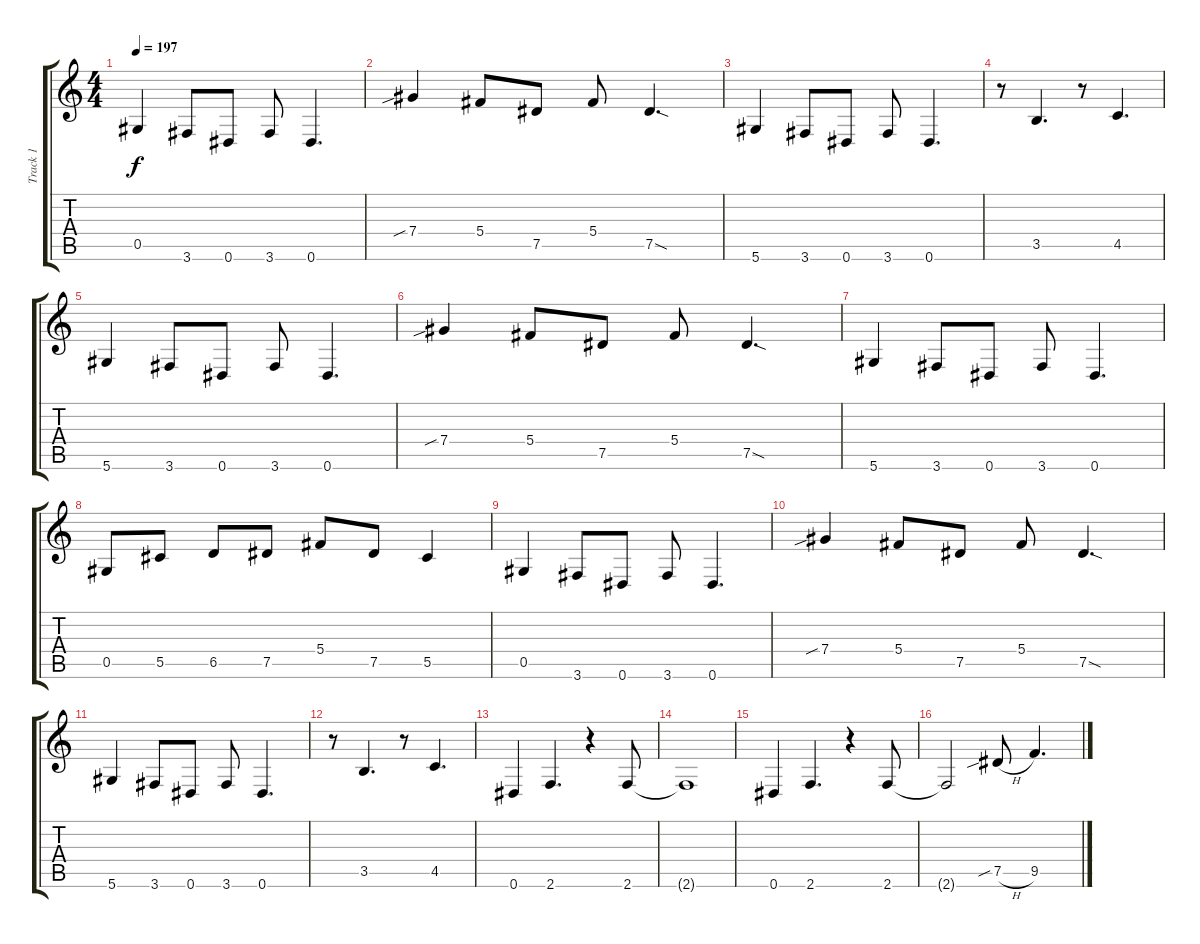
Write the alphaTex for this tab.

\track ("Track 1" "Track 1") {instrument electricbassfinger}
\staff {score tabs}
\tuning (Eb4 Bb3 Gb3 Db3 Ab2 Eb2) {hide}
\ts (4 4)
\tempo 197
\clef g2
\ks c
0.5.4{dy f} 3.6.8 0.6.8 3.6.8 0.6.4{d} |
7.4{sib}.4 5.4.8 7.5.8 5.4.8 7.5{sod}.4{d} |
5.6.4 3.6.8 0.6.8 3.6.8 0.6.4{d} |
r.8 3.5.4{d} r.8 4.5.4{d} |
5.6.4 3.6.8 0.6.8 3.6.8 0.6.4{d} |
7.4{sib}.4 5.4.8 7.5.8 5.4.8 7.5{sod}.4{d} |
5.6.4 3.6.8 0.6.8 3.6.8 0.6.4{d} |
0.5.8 5.5.8 6.5.8 7.5.8 5.4.8 7.5.8 5.5.4 |
0.5.4 3.6.8 0.6.8 3.6.8 0.6.4{d} |
7.4{sib}.4 5.4.8 7.5.8 5.4.8 7.5{sod}.4{d} |
5.6.4 3.6.8 0.6.8 3.6.8 0.6.4{d} |
r.8 3.5.4{d} r.8 4.5.4{d} |
0.6.4 2.6.4{d} r.4 2.6.8 |
2.6{t}.1 |
0.6.4 2.6.4{d} r.4 2.6.8 |
2.6{t}.2 7.5{sib h}.8 9.5.4{d}
